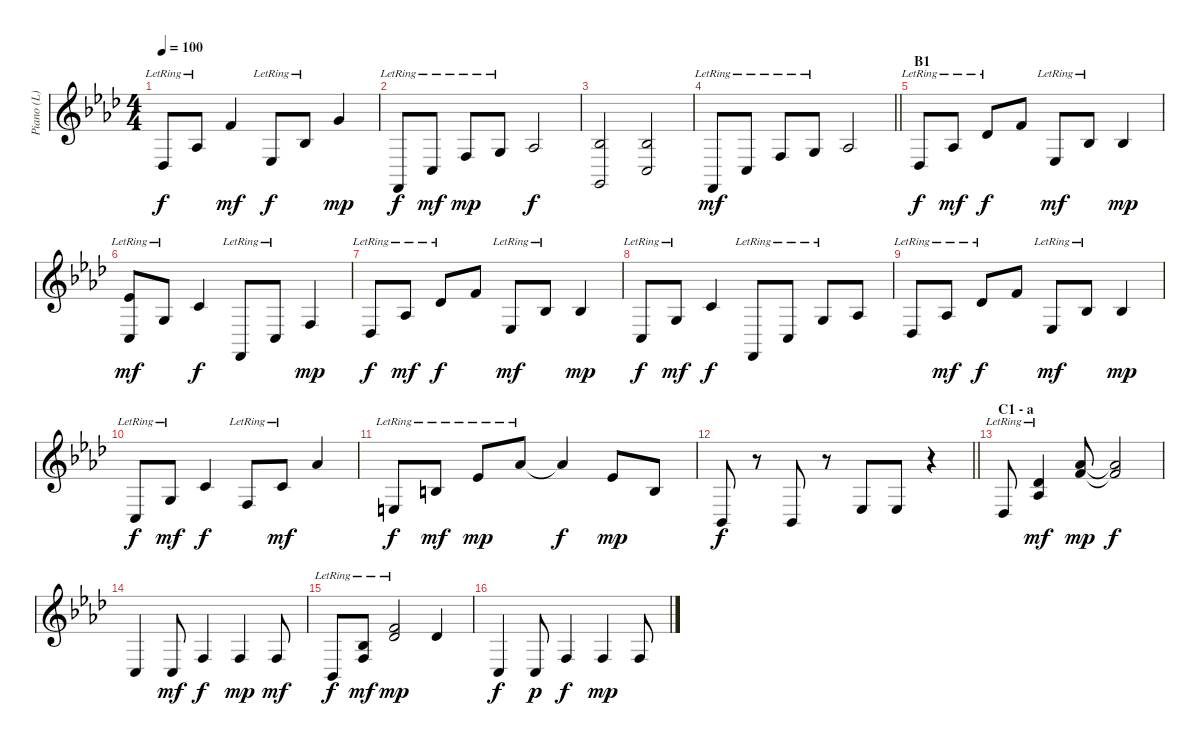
\track ("Piano (L)" "Piano (L)") {instrument acousticgrandpiano}
\staff {score}
\tuning (E4 B3 G3 D3 A2 E2 B1) {hide}
\ts (4 4)
\tempo 100
\clef g2
\ks ab
4.5{lr}.8{dy f} 1.3{lr}.8 1.1.4{dy mf} 6.5{lr}.8{dy f} 3.3{lr}.8 3.1.4{dy mp} |
1.6{lr}.8{dy f} 3.5{lr}.8{dy mf} 3.4{lr}.8{dy mp} 0.3{lr}.8 1.3.2{dy f} |
(3.3 3.6).2 (3.3 3.5).2 |
\barLineRight lightlight
1.6{lr}.8{dy mf} 3.5{lr}.8 3.4{lr}.8 0.3{lr}.8 1.3.2 |
\section ("" "B1")
4.5{lr}.8{dy f} 1.3{lr}.8{dy mf} 2.2{lr}.8{dy f} 1.1.8 6.5{lr}.8{dy mf} 3.3{lr}.8 3.3.4{dy mp} |
(4.2{lr} 3.5{lr}).8{dy mf} 0.3{lr}.8 1.2.4{dy f} 1.6{lr}.8 3.5{lr}.8 3.4.4{dy mp} |
4.5{lr}.8{dy f} 1.3{lr}.8{dy mf} 2.2{lr}.8{dy f} 1.1.8 6.5{lr}.8{dy mf} 3.3{lr}.8 3.3.4{dy mp} |
3.5{lr}.8{dy f} 0.3{lr}.8{dy mf} 1.2.4{dy f} 1.6{lr}.8 3.5{lr}.8 0.3{lr}.8 1.3.8 |
4.5{lr}.8 1.3{lr}.8{dy mf} 2.2{lr}.8{dy f} 1.1.8 6.5{lr}.8{dy mf} 3.3{lr}.8 3.3.4{dy mp} |
3.5{lr}.8{dy f} 0.3{lr}.8{dy mf} 1.2.4{dy f} 8.5{lr}.8 5.3{lr}.8{dy mf} 9.2.4 |
7.5{lr}.8{dy f} 9.4{lr}.8{dy mf} 8.3{lr}.8{dy mp} 9.2{lr}.8 9.2{t}.4{dy f} 4.2.8{dy mp} 4.3.8 |
\barLineRight lightlight
1.5.8{dy f} r.8 1.5.8 r.8 1.4.8 1.4.8 r.4 |
\section ("" "C1 - a")
4.5{lr}.8 (2.2{lr} 1.3{lr}).4{dy mf} (4.1 6.2).8{dy mp} (4.1{t} 6.2{t}).2{dy f} |
3.5.4 3.5.8{dy mf} 3.4.4{dy f} 3.4.4{dy mp} 3.4.8{dy mf} |
1.5{lr}.8{dy f} (3.3{lr} 3.4{lr}).8{dy mf} (1.1 2.2{lr}).2{dy mp} 2.2.4 |
3.5.4{dy f} 3.5.8{dy p} 3.4.4{dy f} 3.4.4{dy mp} 3.4.8
